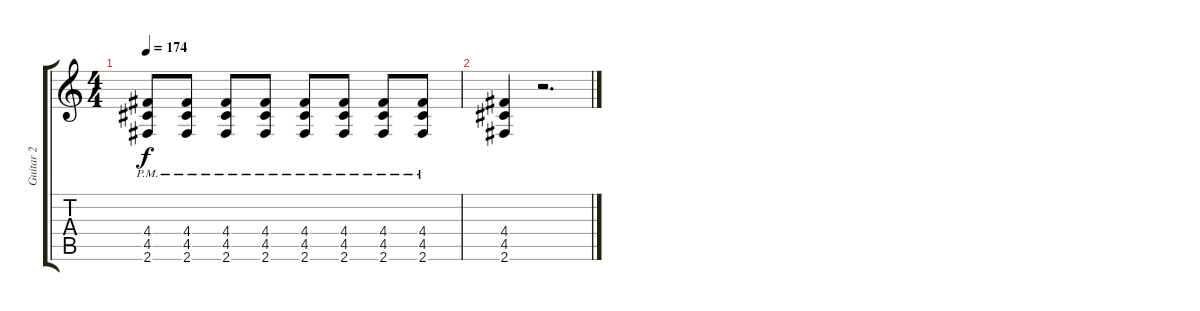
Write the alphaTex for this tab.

\track ("Guitar 2" "Guitar 2") {instrument overdrivenguitar}
\staff {score tabs}
\tuning (E4 B3 G3 D3 A2 E2) {hide}
\ts (4 4)
\tempo 174
\clef g2
\ks c
(4.4{pm} 4.5{pm} 2.6{pm}).8{dy f} (4.4{pm} 4.5{pm} 2.6{pm}).8 (4.4{pm} 4.5{pm} 2.6{pm}).8 (4.4{pm} 4.5{pm} 2.6{pm}).8 (4.4{pm} 4.5{pm} 2.6{pm}).8 (4.4{pm} 4.5{pm} 2.6{pm}).8 (4.4{pm} 4.5{pm} 2.6{pm}).8 (4.4{pm} 4.5{pm} 2.6{pm}).8 |
(4.4 4.5 2.6).4 r.2{d}
